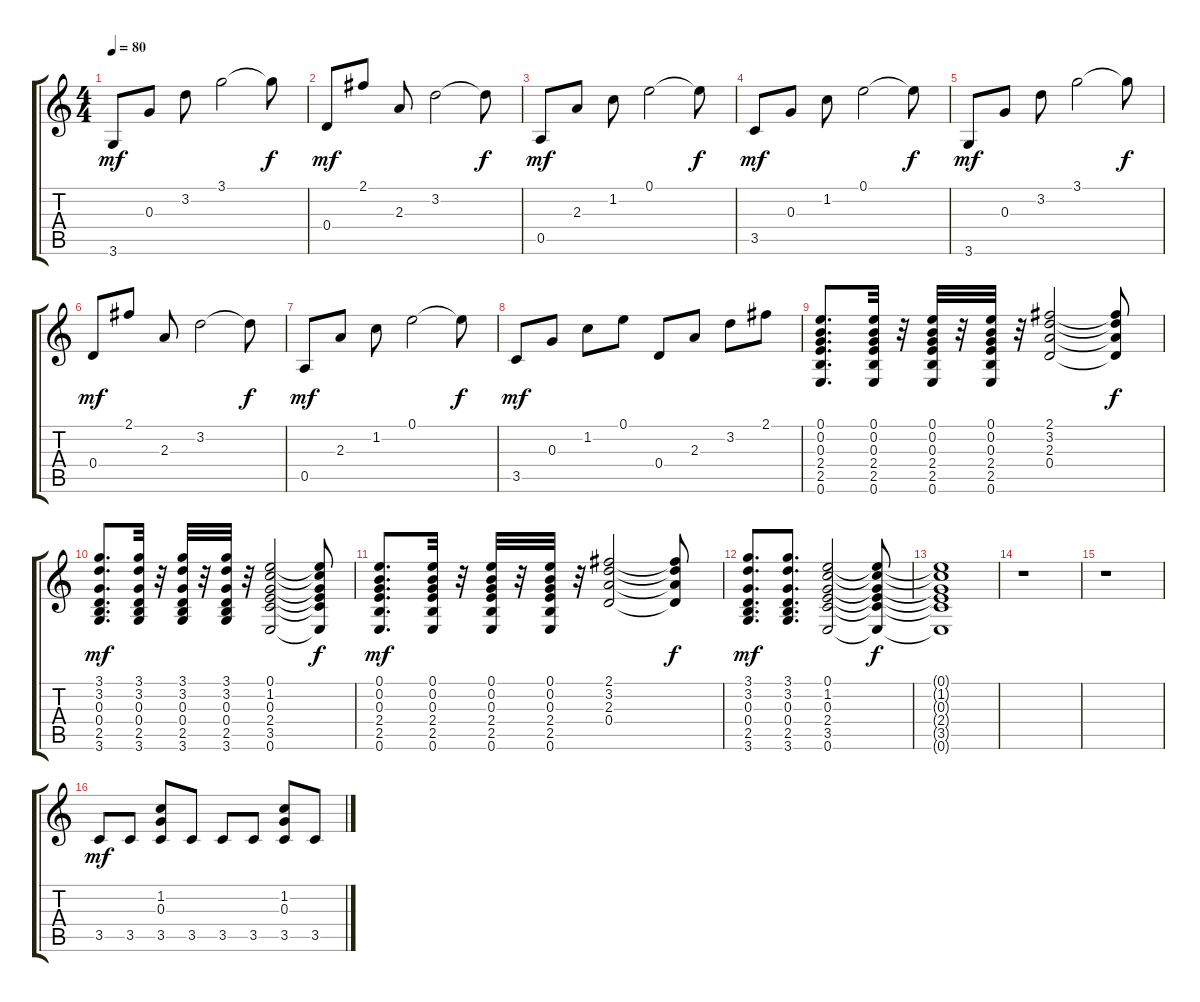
\track "" {instrument distortionguitar}
\staff {score tabs}
\tuning (E4 B3 G3 D3 A2 E2) {hide}
\ts (4 4)
\tempo 80
\clef g2
\ks c
3.6.8{dy mf} 0.3.8 3.2.8 3.1.2 3.1{t}.8{dy f} |
0.4.8{dy mf} 2.1.8 2.3.8 3.2.2 3.2{t}.8{dy f} |
0.5.8{dy mf} 2.3.8 1.2.8 0.1.2 0.1{t}.8{dy f} |
3.5.8{dy mf} 0.3.8 1.2.8 0.1.2 0.1{t}.8{dy f} |
3.6.8{dy mf} 0.3.8 3.2.8 3.1.2 3.1{t}.8{dy f} |
0.4.8{dy mf} 2.1.8 2.3.8 3.2.2 3.2{t}.8{dy f} |
0.5.8{dy mf} 2.3.8 1.2.8 0.1.2 0.1{t}.8{dy f} |
3.5.8{dy mf} 0.3.8 1.2.8 0.1.8 0.4.8 2.3.8 3.2.8 2.1.8 |
(0.1 0.2 0.3 2.4 2.5 0.6).8{d} (0.1 0.2 0.3 2.4 2.5 0.6).32 r.32 (0.1 0.2 0.3 2.4 2.5 0.6).32 r.32 (0.1 0.2 0.3 2.4 2.5 0.6).32 r.32 (2.1 3.2 2.3 0.4).2 (2.1{t} 3.2{t} 2.3{t} 0.4{t}).8{dy f} |
(3.1 3.2 0.3 0.4 2.5 3.6).8{d dy mf} (3.1 3.2 0.3 0.4 2.5 3.6).32 r.32 (3.1 3.2 0.3 0.4 2.5 3.6).32 r.32 (3.1 3.2 0.3 0.4 2.5 3.6).32 r.32 (0.1 1.2 0.3 2.4 3.5 0.6).2 (0.1{t} 1.2{t} 0.3{t} 2.4{t} 3.5{t} 0.6{t}).8{dy f} |
(0.1 0.2 0.3 2.4 2.5 0.6).8{d dy mf} (0.1 0.2 0.3 2.4 2.5 0.6).32 r.32 (0.1 0.2 0.3 2.4 2.5 0.6).32 r.32 (0.1 0.2 0.3 2.4 2.5 0.6).32 r.32 (2.1 3.2 2.3 0.4).2 (2.1{t} 3.2{t} 2.3{t} 0.4{t}).8{dy f} |
(3.1 3.2 0.3 0.4 2.5 3.6).8{d dy mf} (3.1 3.2 0.3 0.4 2.5 3.6).8{d} (0.1 1.2 0.3 2.4 3.5 0.6).2 (0.1{t} 1.2{t} 0.3{t} 2.4{t} 3.5{t} 0.6{t}).8{dy f} |
(0.1{t} 1.2{t} 0.3{t} 2.4{t} 3.5{t} 0.6{t}).1 |
r.1 |
r.1 |
3.5.8{dy mf} 3.5.8 (1.2 0.3 3.5).8 3.5.8 3.5.8 3.5.8 (1.2 0.3 3.5).8 3.5.8
